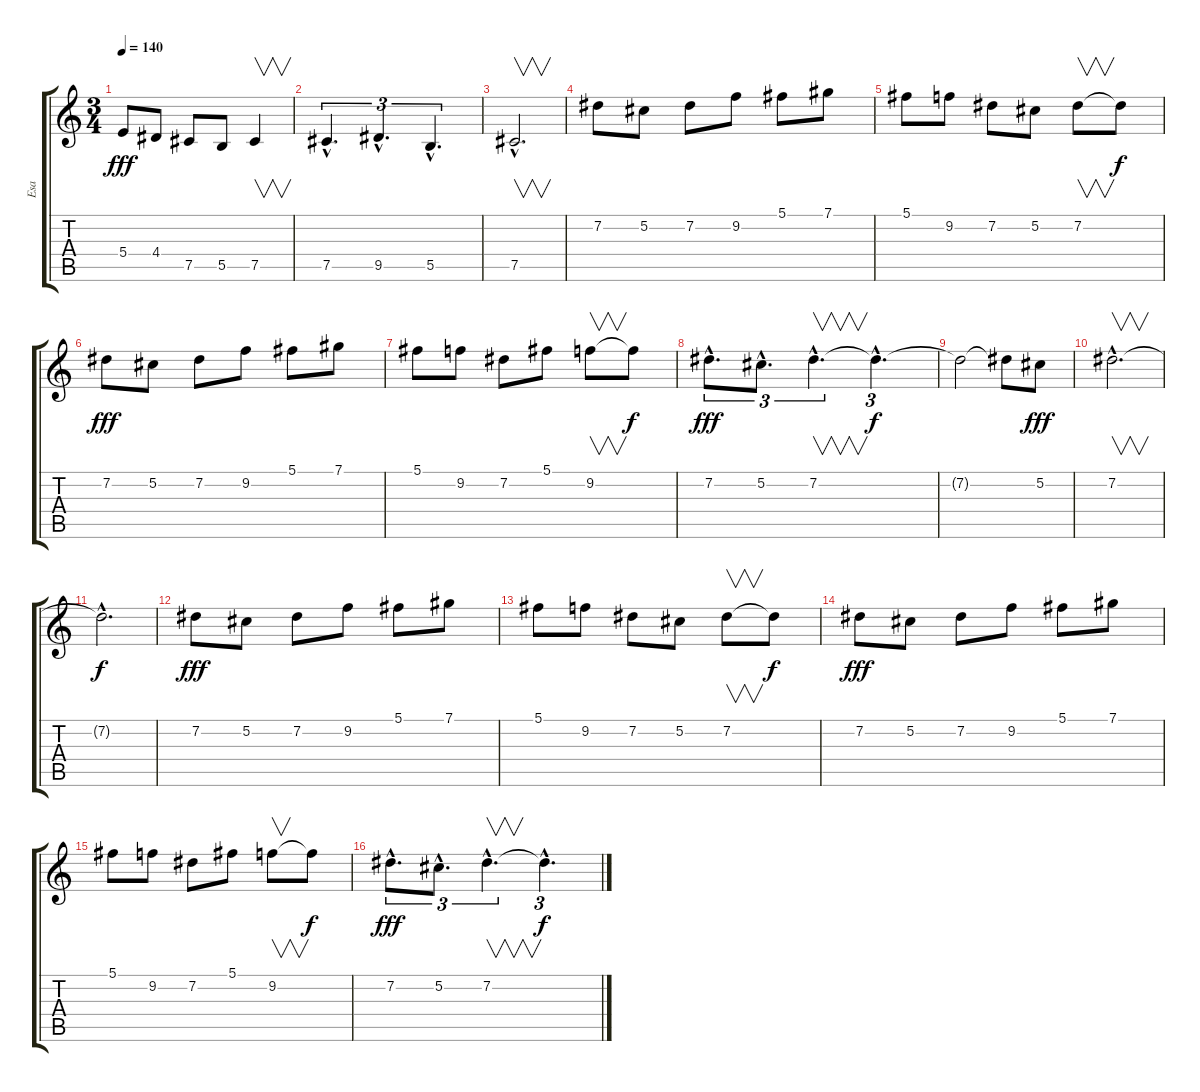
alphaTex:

\track ("Esa" "Esa") {instrument overdrivenguitar}
\staff {score tabs}
\tuning (Db4 Ab3 E3 B2 Gb2 Db2) {hide}
\ts (3 4)
\tempo 140
\clef g2
\ks c
5.4.8{dy fff} 4.4.8 7.5.8 5.5.8 7.5.4{v} |
7.5{hac}.4{d tu (3 2)} 9.5{hac}.4{d tu (3 2)} 5.5{hac}.4{d tu (3 2)} |
7.5{hac}.2{v d} |
7.2.8{volume 14} 5.2.8 7.2.8 9.2.8 5.1.8 7.1.8 |
5.1.8 9.2.8 7.2.8 5.2.8 7.2.8{v} 7.2{t}.8{dy f} |
7.2.8{dy fff} 5.2.8 7.2.8 9.2.8 5.1.8 7.1.8 |
5.1.8 9.2.8 7.2.8 5.1.8 9.2.8{v} 9.2{t}.8{dy f} |
7.2{hac}.8{d tu (3 2) dy fff} 5.2{hac}.8{d tu (3 2)} 7.2{hac}.4{v d tu (3 2)} 7.2{hac t}.4{d tu (3 2) dy f} |
7.2{t}.2 7.2{t}.8 5.2.8{dy fff} |
7.2{hac}.2{v d} |
7.2{hac t}.2{d dy f} |
7.2.8{dy fff} 5.2.8 7.2.8 9.2.8 5.1.8 7.1.8 |
5.1.8 9.2.8 7.2.8 5.2.8 7.2.8{v} 7.2{t}.8{dy f} |
7.2.8{dy fff} 5.2.8 7.2.8 9.2.8 5.1.8 7.1.8 |
5.1.8 9.2.8 7.2.8 5.1.8 9.2.8{v} 9.2{t}.8{dy f} |
7.2{hac}.8{d tu (3 2) dy fff} 5.2{hac}.8{d tu (3 2)} 7.2{hac}.4{v d tu (3 2)} 7.2{hac t}.4{d tu (3 2) dy f}
